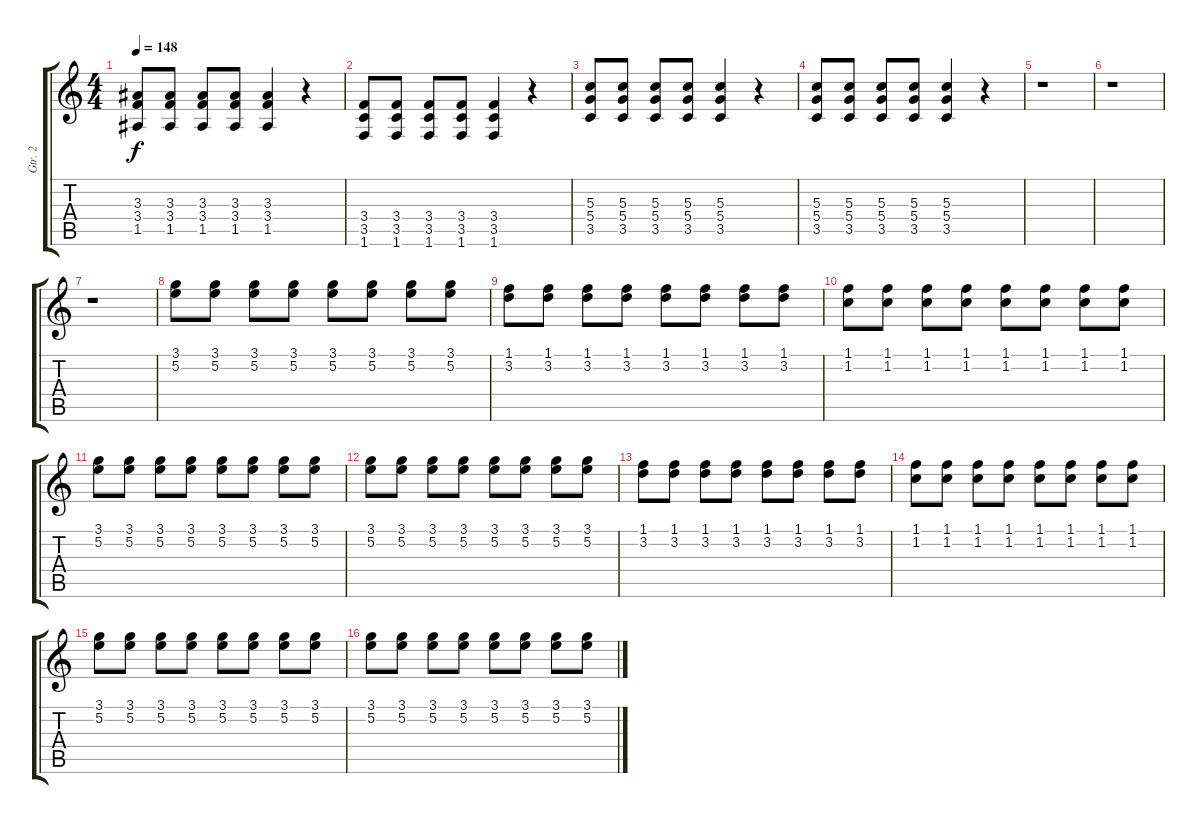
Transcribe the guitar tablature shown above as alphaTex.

\track ("Gtr. 2" "Gtr. 2") {instrument distortionguitar}
\staff {score tabs}
\tuning (E4 B3 G3 D3 A2 E2) {hide}
\ts (4 4)
\tempo 148
\clef g2
\ks c
(3.3 3.4 1.5).8{dy f} (3.3 3.4 1.5).8 (3.3 3.4 1.5).8 (3.3 3.4 1.5).8 (3.3 3.4 1.5).4 r.4 |
(3.4 3.5 1.6).8 (3.4 3.5 1.6).8 (3.4 3.5 1.6).8 (3.4 3.5 1.6).8 (3.4 3.5 1.6).4 r.4 |
(5.3 5.4 3.5).8 (5.3 5.4 3.5).8 (5.3 5.4 3.5).8 (5.3 5.4 3.5).8 (5.3 5.4 3.5).4 r.4 |
(5.3 5.4 3.5).8 (5.3 5.4 3.5).8 (5.3 5.4 3.5).8 (5.3 5.4 3.5).8 (5.3 5.4 3.5).4 r.4 |
r.1 |
r.1 |
r.1 |
(3.1 5.2).8 (3.1 5.2).8 (3.1 5.2).8 (3.1 5.2).8 (3.1 5.2).8 (3.1 5.2).8 (3.1 5.2).8 (3.1 5.2).8 |
(1.1 3.2).8 (1.1 3.2).8 (1.1 3.2).8 (1.1 3.2).8 (1.1 3.2).8 (1.1 3.2).8 (1.1 3.2).8 (1.1 3.2).8 |
(1.1 1.2).8 (1.1 1.2).8 (1.1 1.2).8 (1.1 1.2).8 (1.1 1.2).8 (1.1 1.2).8 (1.1 1.2).8 (1.1 1.2).8 |
(3.1 5.2).8 (3.1 5.2).8 (3.1 5.2).8 (3.1 5.2).8 (3.1 5.2).8 (3.1 5.2).8 (3.1 5.2).8 (3.1 5.2).8 |
(3.1 5.2).8 (3.1 5.2).8 (3.1 5.2).8 (3.1 5.2).8 (3.1 5.2).8 (3.1 5.2).8 (3.1 5.2).8 (3.1 5.2).8 |
(1.1 3.2).8 (1.1 3.2).8 (1.1 3.2).8 (1.1 3.2).8 (1.1 3.2).8 (1.1 3.2).8 (1.1 3.2).8 (1.1 3.2).8 |
(1.1 1.2).8 (1.1 1.2).8 (1.1 1.2).8 (1.1 1.2).8 (1.1 1.2).8 (1.1 1.2).8 (1.1 1.2).8 (1.1 1.2).8 |
(3.1 5.2).8 (3.1 5.2).8 (3.1 5.2).8 (3.1 5.2).8 (3.1 5.2).8 (3.1 5.2).8 (3.1 5.2).8 (3.1 5.2).8 |
(3.1 5.2).8 (3.1 5.2).8 (3.1 5.2).8 (3.1 5.2).8 (3.1 5.2).8 (3.1 5.2).8 (3.1 5.2).8 (3.1 5.2).8
